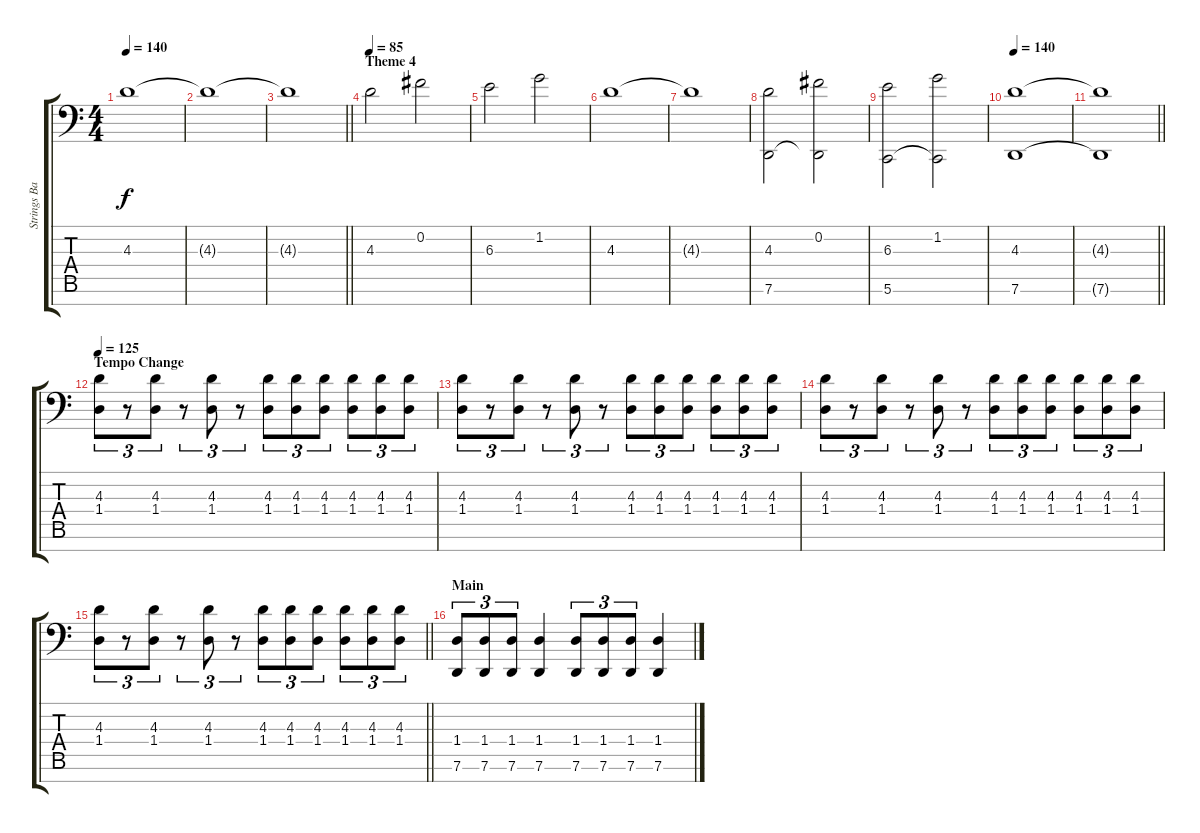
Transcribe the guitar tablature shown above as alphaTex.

\track ("Strings Back" "Strings Ba") {instrument stringensemble1}
\staff {score tabs}
\tuning (Eb5 Gb4 Bb3 Db3 E2 G1 C1) {hide}
\ts (4 4)
\tempo 140
\clef f4
\ks c
4.3{t}.1{dy f} |
4.3{t}.1 |
\barLineRight lightlight
4.3{t}.1 |
\section ("" "Theme 4")
\tempo 85
4.3.2 0.2.2 |
6.3.2 1.2.2 |
4.3.1 |
4.3{t}.1 |
(4.3 7.6).2 (0.2 7.6{t}).2 |
(6.3 5.6).2 (1.2 5.6{t}).2 |
\tempo 140
(4.3 7.6).1 |
\barLineRight lightlight
(4.3{t} 7.6{t}).1 |
\section ("" "Tempo Change")
\tempo 125
(4.3 1.4).8{tu (3 2)} r.8{tu (3 2)} (4.3 1.4).8{tu (3 2)} r.8{tu (3 2)} (4.3 1.4).8{tu (3 2)} r.8{tu (3 2)} (4.3 1.4).8{tu (3 2)} (4.3 1.4).8{tu (3 2)} (4.3 1.4).8{tu (3 2)} (4.3 1.4).8{tu (3 2)} (4.3 1.4).8{tu (3 2)} (4.3 1.4).8{tu (3 2)} |
(4.3 1.4).8{tu (3 2)} r.8{tu (3 2)} (4.3 1.4).8{tu (3 2)} r.8{tu (3 2)} (4.3 1.4).8{tu (3 2)} r.8{tu (3 2)} (4.3 1.4).8{tu (3 2)} (4.3 1.4).8{tu (3 2)} (4.3 1.4).8{tu (3 2)} (4.3 1.4).8{tu (3 2)} (4.3 1.4).8{tu (3 2)} (4.3 1.4).8{tu (3 2)} |
(4.3 1.4).8{tu (3 2)} r.8{tu (3 2)} (4.3 1.4).8{tu (3 2)} r.8{tu (3 2)} (4.3 1.4).8{tu (3 2)} r.8{tu (3 2)} (4.3 1.4).8{tu (3 2)} (4.3 1.4).8{tu (3 2)} (4.3 1.4).8{tu (3 2)} (4.3 1.4).8{tu (3 2)} (4.3 1.4).8{tu (3 2)} (4.3 1.4).8{tu (3 2)} |
\barLineRight lightlight
(4.3 1.4).8{tu (3 2)} r.8{tu (3 2)} (4.3 1.4).8{tu (3 2)} r.8{tu (3 2)} (4.3 1.4).8{tu (3 2)} r.8{tu (3 2)} (4.3 1.4).8{tu (3 2)} (4.3 1.4).8{tu (3 2)} (4.3 1.4).8{tu (3 2)} (4.3 1.4).8{tu (3 2)} (4.3 1.4).8{tu (3 2)} (4.3 1.4).8{tu (3 2)} |
\section ("" "Main")
(1.4 7.6).8{tu (3 2)} (1.4 7.6).8{tu (3 2)} (1.4 7.6).8{tu (3 2)} (1.4 7.6).4 (1.4 7.6).8{tu (3 2)} (1.4 7.6).8{tu (3 2)} (1.4 7.6).8{tu (3 2)} (1.4 7.6).4
